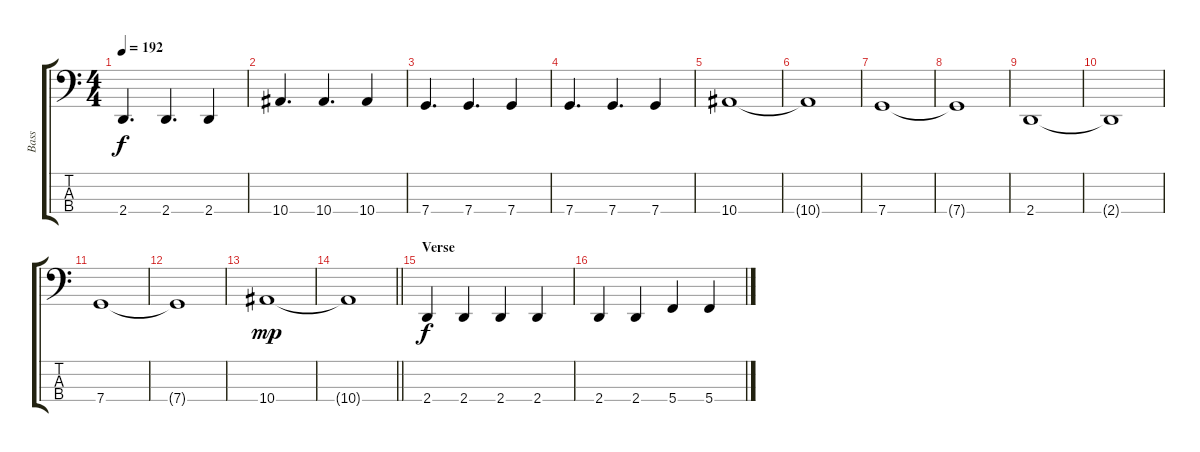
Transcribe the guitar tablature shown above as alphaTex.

\track ("Bass" "Bass") {instrument electricbasspick}
\staff {score tabs}
\tuning (F2 C2 G1 C1) {hide}
\ts (4 4)
\tempo 192
\clef f4
\ks c
2.4.4{d dy f} 2.4.4{d} 2.4.4 |
10.4.4{d} 10.4.4{d} 10.4.4 |
7.4.4{d} 7.4.4{d} 7.4.4 |
7.4.4{d} 7.4.4{d} 7.4.4 |
10.4.1 |
10.4{t}.1 |
7.4.1 |
7.4{t}.1 |
2.4.1 |
2.4{t}.1 |
7.4.1 |
7.4{t}.1 |
10.4.1{dy mp} |
\barLineRight lightlight
10.4{t}.1 |
\section ("" "Verse")
2.4.4{dy f} 2.4.4 2.4.4 2.4.4 |
2.4.4 2.4.4 5.4.4 5.4.4
